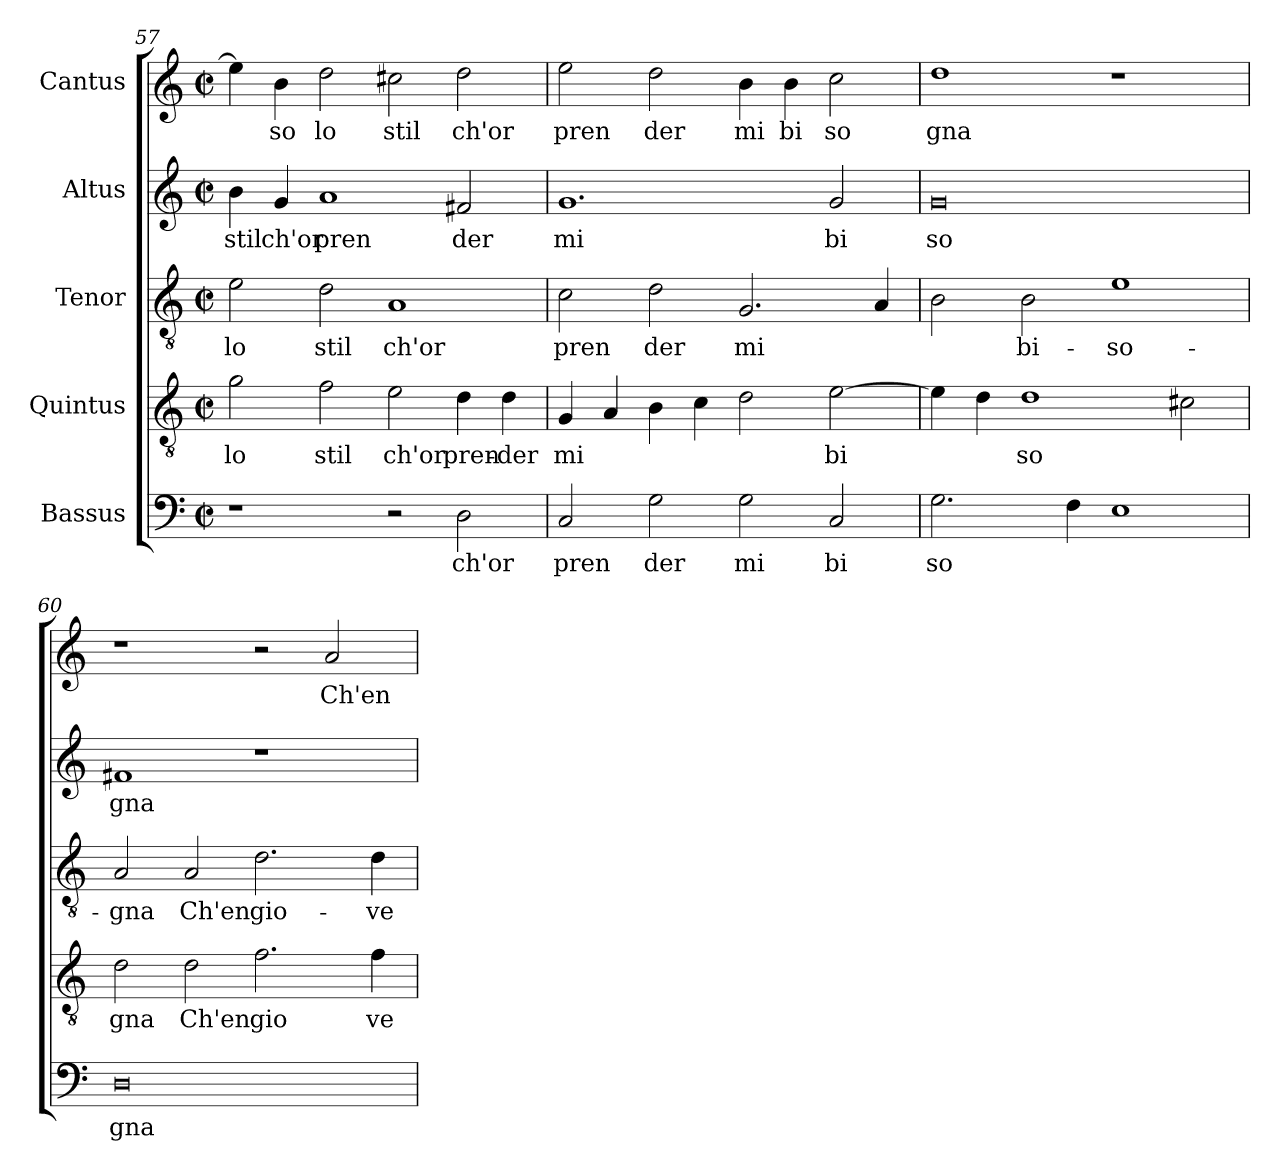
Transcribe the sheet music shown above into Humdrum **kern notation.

**kern	**text	**kern	**text	**kern	**text	**kern	**text	**kern	**text
*part5	*part5	*part4	*part4	*part3	*part3	*part2	*part2	*part1	*part1
*staff5	*staff5	*staff4	*staff4	*staff3	*staff3	*staff2	*staff2	*staff1	*staff1
*I"Bassus	*	*I"Quintus	*	*I"Tenor	*	*I"Altus	*	*I"Cantus	*
*clefF4	*	*clefGv2	*	*clefGv2	*	*clefG2	*	*clefG2	*
*k[]	*	*k[]	*	*k[]	*	*k[]	*	*k[]	*
*C:	*	*C:	*	*C:	*	*C:	*	*C:	*
*M2/2	*	*M2/2	*	*M2/2	*	*M2/2	*	*M2/2	*
*met(c|)	*	*met(c|)	*	*met(c|)	*	*met(c|)	*	*met(c|)	*
=57	=57	=57	=57	=57	=57	=57	=57	=57	=57
!	!	!	!LO:LY:b:cj	!	!LO:LY:b:cj	!	!LO:LY:b:cj	!	!LO:LY:b:cj
1r	.	2g\	lo	2e\	lo	4b\	stil	4ee\]	.
!	!	!	!	!	!	!	!LO:LY:b:cj	!	!LO:LY:b:cj
.	.	.	.	.	.	4g/	ch'or	4b\	so
!	!	!	!LO:LY:b:cj	!	!LO:LY:b:cj	!	!LO:LY:b:cj	!	!LO:LY:b:cj
.	.	2f\	stil	2d\	stil	1a	pren	2dd\	lo
!	!	!	!LO:LY:b:cj	!	!LO:LY:b:cj	!	!	!	!LO:LY:b:cj
2r	.	2e\	ch'or	1A	ch'or	.	.	2cc#X\	stil
!	!LO:LY:b:cj	!	!LO:LY:b:cj	!	!	!	!LO:LY:b:cj	!	!LO:LY:b:cj
2D\	ch'or	4d\	pren-	.	.	2f#X/	der	2dd\	ch'or
!	!	!	!LO:LY:b:cj	!	!	!	!	!	!
.	.	4d\	-der	.	.	.	.	.	.
=58	=58	=58	=58	=58	=58	=58	=58	=58	=58
!	!LO:LY:b:cj	!	!LO:LY:b:cj	!	!LO:LY:b:cj	!	!LO:LY:b:cj	!	!LO:LY:b:cj
2C/	pren	4G/	mi	2c\	pren	1.g	mi	2ee\	pren
!	!	!	!LO:LY:b:cj	!	!	!	!	!	!
.	.	4A/	.	.	.	.	.	.	.
!	!LO:LY:b:cj	!	!LO:LY:b:cj	!	!LO:LY:b:cj	!	!	!	!LO:LY:b:cj
2G\	der	4B\	.	2d\	der	.	.	2dd\	der
!	!	!	!LO:LY:b:cj	!	!	!	!	!	!
.	.	4c\	.	.	.	.	.	.	.
!	!LO:LY:b:cj	!	!LO:LY:b:cj	!	!LO:LY:b:cj	!	!	!	!LO:LY:b:cj
2G\	mi	2d\	.	2.G/	mi	.	.	4b\	mi
!	!	!	!	!	!	!	!	!	!LO:LY:b:cj
.	.	.	.	.	.	.	.	4b\	bi
!	!LO:LY:b:cj	!	!LO:LY:b:cj	!	!	!	!LO:LY:b:cj	!	!LO:LY:b:cj
2C/	bi	[>2e\	bi-	.	.	2g/	bi	2cc\	so
!	!	!	!	!	!LO:LY:b:cj	!	!	!	!
.	.	.	.	4A/	.	.	.	.	.
!!LO:PB:g=z
=59	=59	=59	=59	=59	=59	=59	=59	=59	=59
!	!LO:LY:b:cj	!	!LO:LY:b:cj	!	!LO:LY:b:cj	!	!LO:LY:b:cj	!	!LO:LY:b:cj
2.G\	so-	4e\]	--	2B\	.	0g	so	1dd	gna
!	!	!	!LO:LY:b:cj	!	!	!	!	!	!
.	.	4d\	--	.	.	.	.	.	.
!	!	!	!LO:LY:b:cj	!	!LO:LY:b:cj	!	!	!	!
.	.	1d	-so	2B\	bi-	.	.	.	.
!	!LO:LY:b:cj	!	!	!	!	!	!	!	!
4F\	--	.	.	.	.	.	.	.	.
!	!LO:LY:b:cj	!	!	!	!LO:LY:b:cj	!	!	!	!
1E	--	.	.	1e	-so-	.	.	1r	.
!	!	!	!LO:LY:b:cj	!	!	!	!	!	!
.	.	2c#\	.	.	.	.	.	.	.
=60	=60	=60	=60	=60	=60	=60	=60	=60	=60
!	!LO:LY:b:cj	!	!LO:LY:b:cj	!	!LO:LY:b:cj	!	!LO:LY:b:cj	!	!
0D	-gna	2d\	gna	2A/	-gna	1f#X	gna	1r	.
!	!	!	!LO:LY:b:cj	!	!LO:LY:b:cj	!	!	!	!
.	.	2d\	Ch'en	2A/	Ch'en	.	.	.	.
!	!	!	!LO:LY:b:cj	!	!LO:LY:b:cj	!	!	!	!
.	.	2.f\	gio	2.d\	gio-	1r	.	2r	.
!	!	!	!	!	!	!	!	!	!LO:LY:b:cj
.	.	.	.	.	.	.	.	2a/	Ch'en
!	!	!	!LO:LY:b:cj	!	!LO:LY:b:cj	!	!	!	!
.	.	4f\	ve	4d\	-ve-	.	.	.	.
=	=	=	=	=	=	=	=	=	=
*-	*-	*-	*-	*-	*-	*-	*-	*-	*-
